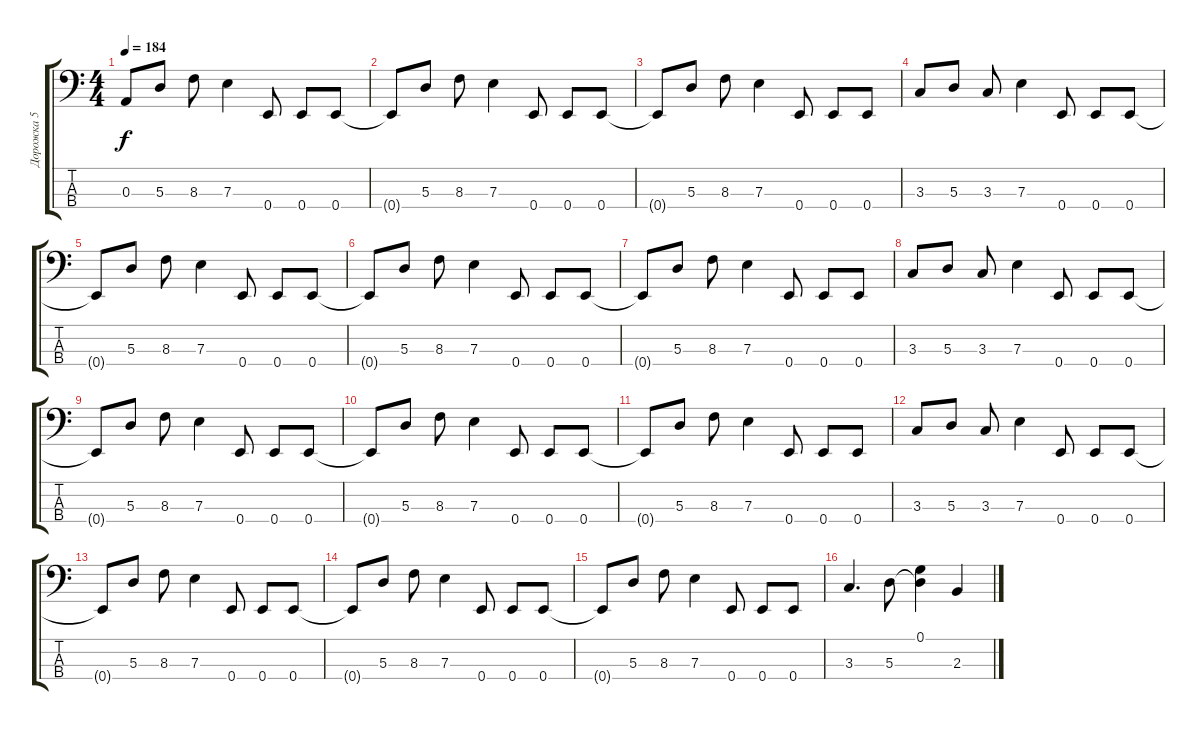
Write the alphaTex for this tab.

\track ("Дорожка 5" "Дорожка 5") {instrument electricbassfinger}
\staff {score tabs}
\tuning (G2 D2 A1 E1) {hide}
\ts (4 4)
\tempo 184
\clef f4
\ks c
0.3.8{dy f instrument electricbassfinger} 5.3.8 8.3.8 7.3.4 0.4.8 0.4.8 0.4.8 |
0.4{t}.8 5.3.8 8.3.8 7.3.4 0.4.8 0.4.8 0.4.8 |
0.4{t}.8 5.3.8 8.3.8 7.3.4 0.4.8 0.4.8 0.4.8 |
3.3.8 5.3.8 3.3.8 7.3.4 0.4.8 0.4.8 0.4.8 |
0.4{t}.8 5.3.8 8.3.8 7.3.4 0.4.8 0.4.8 0.4.8 |
0.4{t}.8 5.3.8 8.3.8 7.3.4 0.4.8 0.4.8 0.4.8 |
0.4{t}.8 5.3.8 8.3.8 7.3.4 0.4.8 0.4.8 0.4.8 |
3.3.8 5.3.8 3.3.8 7.3.4 0.4.8 0.4.8 0.4.8 |
0.4{t}.8 5.3.8 8.3.8 7.3.4 0.4.8 0.4.8 0.4.8 |
0.4{t}.8 5.3.8 8.3.8 7.3.4 0.4.8 0.4.8 0.4.8 |
0.4{t}.8 5.3.8 8.3.8 7.3.4 0.4.8 0.4.8 0.4.8 |
3.3.8 5.3.8 3.3.8 7.3.4 0.4.8 0.4.8 0.4.8 |
0.4{t}.8 5.3.8 8.3.8 7.3.4 0.4.8 0.4.8 0.4.8 |
0.4{t}.8 5.3.8 8.3.8 7.3.4 0.4.8 0.4.8 0.4.8 |
0.4{t}.8 5.3.8 8.3.8 7.3.4 0.4.8 0.4.8 0.4.8 |
3.3.4{d} 5.3.8 (0.1 5.3{t}).4 2.3.4
